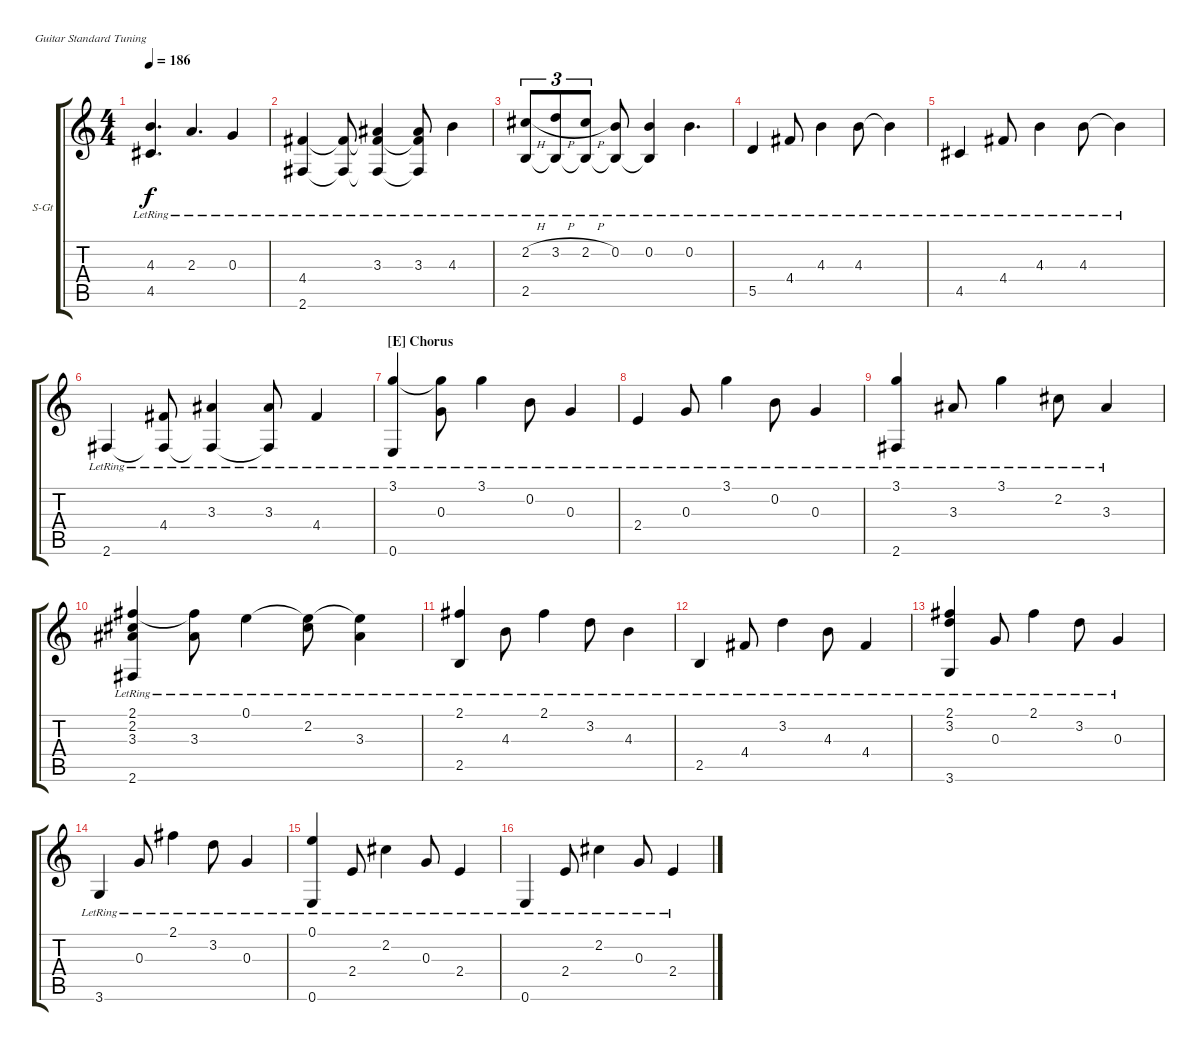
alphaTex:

\defaultSystemsLayout 4
\bracketExtendMode groupsimilarinstruments
\firstSystemTrackNameOrientation horizontal
\otherSystemsTrackNameOrientation horizontal
\track ("Acoustic Guitar (Fingerstyle)" "S-Gt") {instrument acousticguitarsteel}
\staff {score tabs}
\tuning (E4 B3 G3 D3 A2 E2)
\ts (4 4)
\tempo 186
\clef g2
\ks c
(4.5{lr} 4.3{lr}).4{d dy f} 2.3{lr}.4{d} 0.3{lr}.4 |
(2.6{lr} 4.4).4 (2.6{lr t} 4.4{t}).8 (3.3{lr} 2.6{lr t} 4.4{t}).4 (3.3{lr} 2.6{lr t} 4.4{t}).8 4.3{lr}.4 |
(2.2{h lr} 2.5{lr}).8{tu (3 2)} (3.2{h lr} 2.5{lr t}).8{tu (3 2)} (2.2{h lr} 2.5{lr t}).8{tu (3 2)} (0.2{lr} 2.5{lr t}).8 (0.2{lr} 2.5{lr t}).4 0.2{lr}.4{d} |
5.5{lr}.4 4.4{lr}.8 4.3{lr}.4 4.3{lr}.8 4.3{lr t}.4 |
4.5{lr}.4 4.4{lr}.8 4.3{lr}.4 4.3{lr}.8 4.3{lr t}.4 |
2.6{lr}.4 (4.4{lr} 2.6{lr t}).8 (3.3{lr} 2.6{lr t}).4 (3.3{lr} 2.6{lr t}).8 4.4{lr}.4 |
\section ("E" "Chorus")
(0.6{lr} 3.1{lr}).4 (3.1{lr t} 0.3{lr}).8 3.1{lr}.4 0.2{lr}.8 0.3{lr}.4 |
2.4{lr}.4 0.3{lr}.8 3.1{lr}.4 0.2{lr}.8 0.3{lr}.4 |
(2.6{lr} 3.1{lr}).4 3.3{lr}.8 3.1{lr}.4 2.2{lr}.8 3.3{lr}.4 |
(2.6{lr} 2.1{lr} 2.2{lr} 3.3{lr}).4 (2.1{lr t} 3.3{lr}).8 0.1{lr}.4 (0.1{lr t} 2.2{lr}).8 (0.1{lr t} 3.3{lr}).4 |
(2.5{lr} 2.1{lr}).4 4.3{lr}.8 2.1{lr}.4 3.2{lr}.8 4.3{lr}.4 |
2.5{lr}.4 4.4{lr}.8 3.2{lr}.4 4.3{lr}.8 4.4{lr}.4 |
(3.6{lr} 2.1{lr} 3.2{lr}).4 0.3{lr}.8 2.1{lr}.4 3.2{lr}.8 0.3{lr}.4 |
3.6{lr}.4 0.3{lr}.8 2.1{lr}.4 3.2{lr}.8 0.3{lr}.4 |
(0.6{lr} 0.1).4 2.4{lr}.8 2.2{lr}.4 0.3{lr}.8 2.4{lr}.4 |
0.6{lr}.4 2.4{lr}.8 2.2{lr}.4 0.3{lr}.8 2.4{lr}.4
